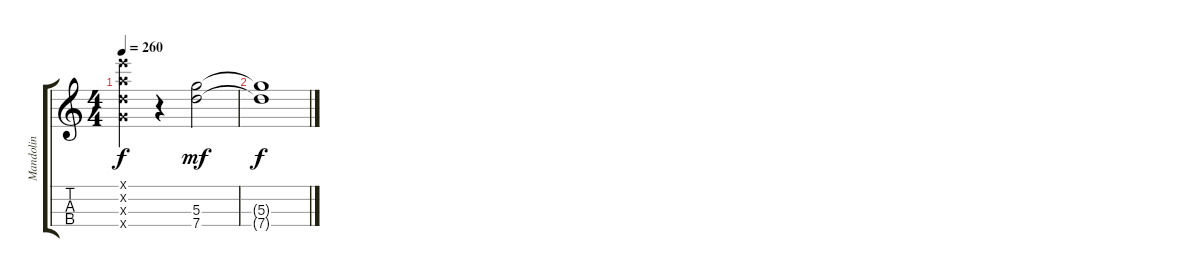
\track ("Mandolin" "Mandolin") {instrument acousticguitarnylon}
\staff {score tabs}
\tuning (E5 A4 D4 G3) {hide}
\ts (4 4)
\tempo 260
\clef g2
\ks c
(0.1{x} 0.2{x} 0.3{x} 0.4{x}).4{dy f} r.4 (5.3 7.4).2{dy mf} |
(5.3{t} 7.4{t}).1{dy f}
